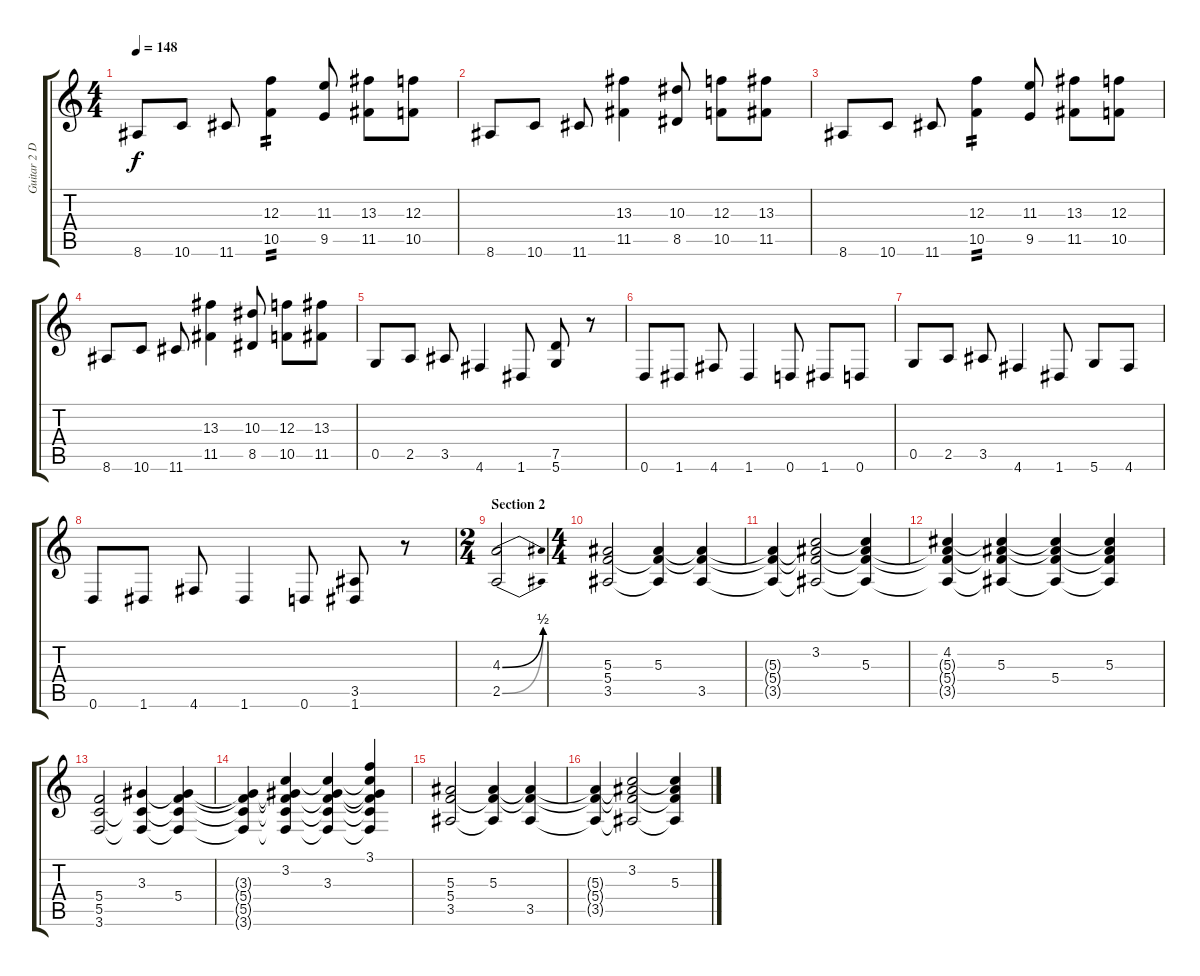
\track ("Guitar 2 D-tuned" "Guitar 2 D") {instrument overdrivenguitar}
\staff {score tabs}
\tuning (D4 A3 F3 C3 G2 D2) {hide}
\ts (4 4)
\tempo 148
\clef g2
\ks c
8.6.8{dy f} 10.6.8 11.6.8 (12.3 10.5).4{tp 2} (11.3 9.5).8 (13.3 11.5).8 (12.3 10.5).8 |
8.6.8 10.6.8 11.6.8 (13.3 11.5).4 (10.3 8.5).8 (12.3 10.5).8 (13.3 11.5).8 |
8.6.8 10.6.8 11.6.8 (12.3 10.5).4{tp 2} (11.3 9.5).8 (13.3 11.5).8 (12.3 10.5).8 |
8.6.8 10.6.8 11.6.8 (13.3 11.5).4 (10.3 8.5).8 (12.3 10.5).8 (13.3 11.5).8 |
0.5.8 2.5.8 3.5.8 4.6.4 1.6.8 (7.5 5.6).8 r.8 |
0.6.8 1.6.8 4.6.8 1.6.4 0.6.8 1.6.8 0.6.8 |
0.5.8 2.5.8 3.5.8 4.6.4 1.6.8 5.6.8 4.6.8 |
0.6.8 1.6.8 4.6.8 1.6.4 0.6.8 (3.5 1.6).8 r.8 |
\ts (2 4)
\section ("" "Section 2")
(4.3{be (bend 0 0 60 2)} 2.5{be (bend 0 0 60 2)}).2 |
\ts (4 4)
(5.3 5.4 3.5).2 (5.3 5.4{t} 3.5{t}).4 (5.3{t} 5.4{t} 3.5).4 |
(5.3{t} 5.4{t} 3.5{t}).4 (3.2 5.3{t} 5.4{t} 3.5{t}).2 (3.2{t} 5.3 5.4{t} 3.5{t}).4 |
(4.2 5.3{t} 5.4{t} 3.5{t}).4 (4.2{t} 5.3 5.4{t} 3.5{t}).4 (4.2{t} 5.3{t} 5.4 3.5{t}).4 (4.2{t} 5.3 5.4{t} 3.5{t}).4 |
(5.4 5.5 3.6).2 (3.3 5.5{t} 3.6{t}).4 (3.3{t} 5.4 5.5{t} 3.6{t}).4 |
(3.3{t} 5.4{t} 5.5{t} 3.6{t}).4 (3.2 3.3{t} 5.4{t} 5.5{t} 3.6{t}).4 (3.2{t} 3.3 5.4{t} 5.5{t} 3.6{t}).4 (3.1 3.2{t} 3.3{t} 5.4{t} 5.5{t} 3.6{t}).4 |
(5.3 5.4 3.5).2 (5.3 5.4{t} 3.5{t}).4 (5.3{t} 5.4{t} 3.5).4 |
(5.3{t} 5.4{t} 3.5{t}).4 (3.2 5.3{t} 5.4{t} 3.5{t}).2 (3.2{t} 5.3 5.4{t} 3.5{t}).4
